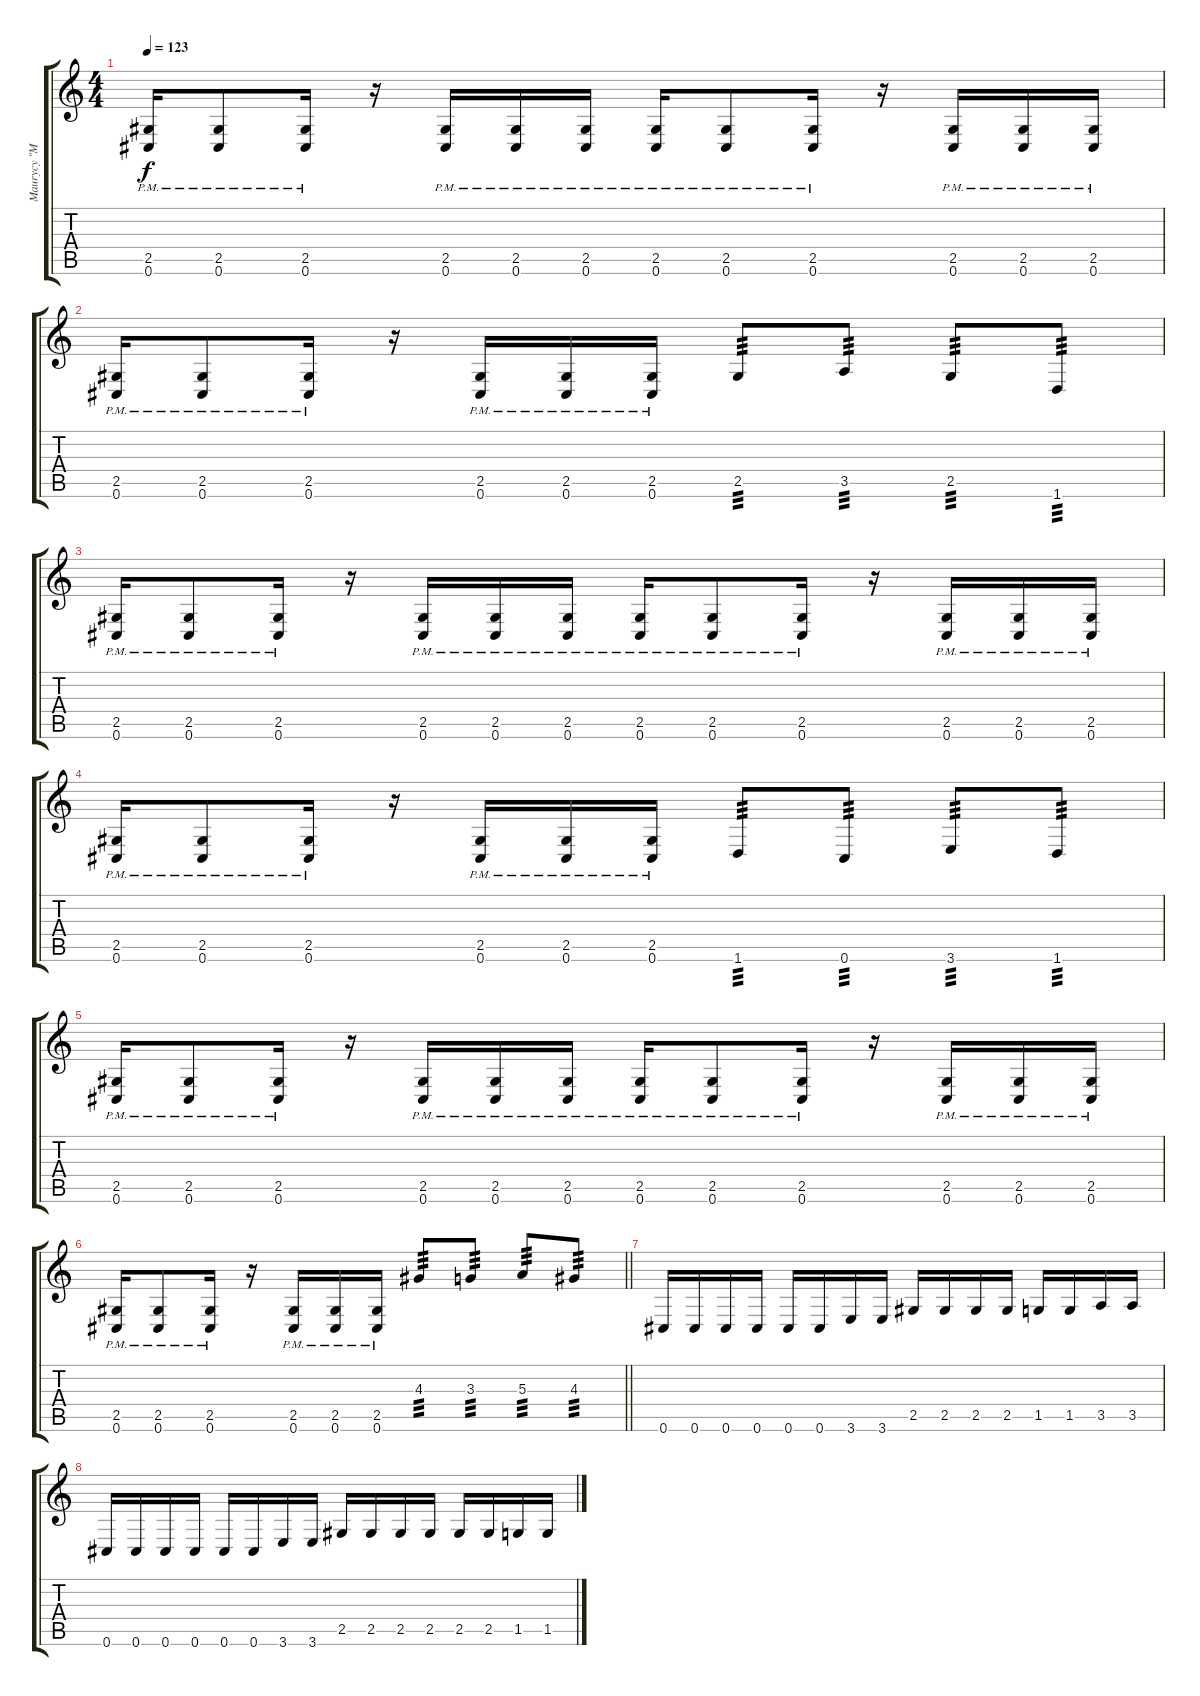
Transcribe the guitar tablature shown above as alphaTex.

\track ("Maurycy \"Mauser\" Stefanowicz (Rythm)" "Maurycy \"M") {instrument overdrivenguitar}
\staff {score tabs}
\tuning (Db4 Ab3 E3 B2 Gb2 Db2) {hide}
\ts (4 4)
\tempo 123
\clef g2
\ks c
(2.5{pm} 0.6{pm}).16{dy f} (2.5{pm} 0.6{pm}).8 (2.5{pm} 0.6{pm}).16 r.16 (2.5{pm} 0.6{pm}).16 (2.5{pm} 0.6{pm}).16 (2.5{pm} 0.6{pm}).16 (2.5{pm} 0.6{pm}).16 (2.5{pm} 0.6{pm}).8 (2.5{pm} 0.6{pm}).16 r.16 (2.5{pm} 0.6{pm}).16 (2.5{pm} 0.6{pm}).16 (2.5{pm} 0.6{pm}).16 |
(2.5{pm} 0.6{pm}).16 (2.5{pm} 0.6{pm}).8 (2.5{pm} 0.6{pm}).16 r.16 (2.5{pm} 0.6{pm}).16 (2.5{pm} 0.6{pm}).16 (2.5{pm} 0.6{pm}).16 2.5.8{tp 3} 3.5.8{tp 3} 2.5.8{tp 3} 1.6.8{tp 3} |
(2.5{pm} 0.6{pm}).16 (2.5{pm} 0.6{pm}).8 (2.5{pm} 0.6{pm}).16 r.16 (2.5{pm} 0.6{pm}).16 (2.5{pm} 0.6{pm}).16 (2.5{pm} 0.6{pm}).16 (2.5{pm} 0.6{pm}).16 (2.5{pm} 0.6{pm}).8 (2.5{pm} 0.6{pm}).16 r.16 (2.5{pm} 0.6{pm}).16 (2.5{pm} 0.6{pm}).16 (2.5{pm} 0.6{pm}).16 |
(2.5{pm} 0.6{pm}).16 (2.5{pm} 0.6{pm}).8 (2.5{pm} 0.6{pm}).16 r.16 (2.5{pm} 0.6{pm}).16 (2.5{pm} 0.6{pm}).16 (2.5{pm} 0.6{pm}).16 1.6.8{tp 3} 0.6.8{tp 3} 3.6.8{tp 3} 1.6.8{tp 3} |
(2.5{pm} 0.6{pm}).16 (2.5{pm} 0.6{pm}).8 (2.5{pm} 0.6{pm}).16 r.16 (2.5{pm} 0.6{pm}).16 (2.5{pm} 0.6{pm}).16 (2.5{pm} 0.6{pm}).16 (2.5{pm} 0.6{pm}).16 (2.5{pm} 0.6{pm}).8 (2.5{pm} 0.6{pm}).16 r.16 (2.5{pm} 0.6{pm}).16 (2.5{pm} 0.6{pm}).16 (2.5{pm} 0.6{pm}).16 |
\barLineRight lightlight
(2.5{pm} 0.6{pm}).16 (2.5{pm} 0.6{pm}).8 (2.5{pm} 0.6{pm}).16 r.16 (2.5{pm} 0.6{pm}).16 (2.5{pm} 0.6{pm}).16 (2.5{pm} 0.6{pm}).16 4.3.8{tp 3} 3.3.8{tp 3} 5.3.8{tp 3} 4.3.8{tp 3} |
0.6.16 0.6.16 0.6.16 0.6.16 0.6.16 0.6.16 3.6.16 3.6.16 2.5.16 2.5.16 2.5.16 2.5.16 1.5.16 1.5.16 3.5.16 3.5.16 |
0.6.16 0.6.16 0.6.16 0.6.16 0.6.16 0.6.16 3.6.16 3.6.16 2.5.16 2.5.16 2.5.16 2.5.16 2.5.16 2.5.16 1.5.16 1.5.16
